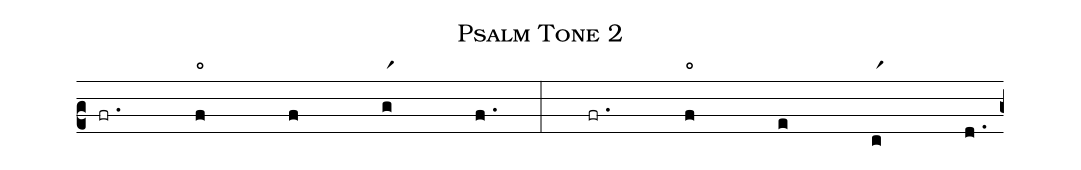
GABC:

name: Psalm Tone 2;
%%
(c2)(fr.)(fr3)(f)(gr1)(f.)(:)(fr.)(fr3)(e)(cr1)(d.)(z::)
